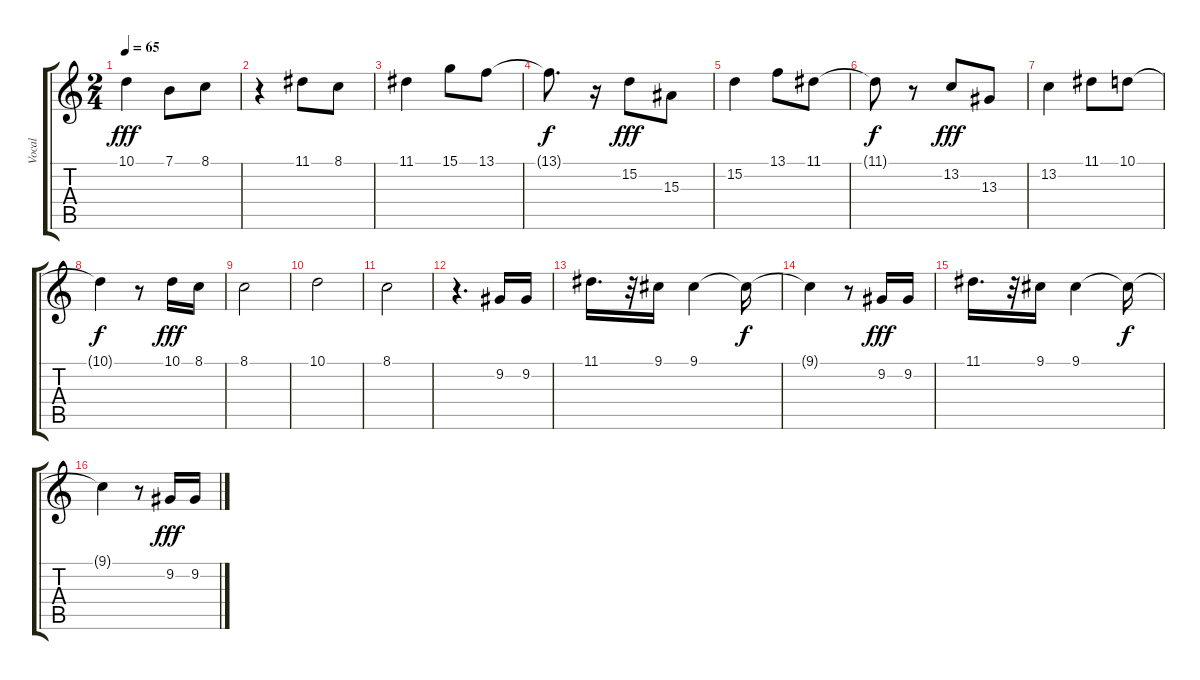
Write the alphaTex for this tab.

\track ("Vocal" "Vocal") {instrument tenorsax}
\staff {score tabs}
\tuning (E4 B3 G3 D3 A2 E2) {hide}
\ts (2 4)
\tempo 65
\clef g2
\ks c
10.1.4{dy fff} 7.1.8 8.1.8 |
r.4 11.1.8 8.1.8 |
11.1.4 15.1.8 13.1.8 |
13.1{t}.8{d dy f} r.16 15.2.8{dy fff} 15.3.8 |
15.2.4 13.1.8 11.1.8 |
11.1{t}.8{dy f} r.8 13.2.8{dy fff} 13.3.8 |
13.2.4 11.1.8 10.1.8 |
10.1{t}.4{dy f} r.8 10.1.16{dy fff} 8.1.16 |
8.1.2 |
10.1.2 |
8.1.2 |
r.4{d} 9.2.16 9.2.16 |
11.1.16{d} r.32 9.1.16 9.1.4 9.1{t}.16{dy f} |
9.1{t}.4 r.8 9.2.16{dy fff} 9.2.16 |
11.1.16{d} r.32 9.1.16 9.1.4 9.1{t}.16{dy f} |
9.1{t}.4 r.8 9.2.16{dy fff} 9.2.16
